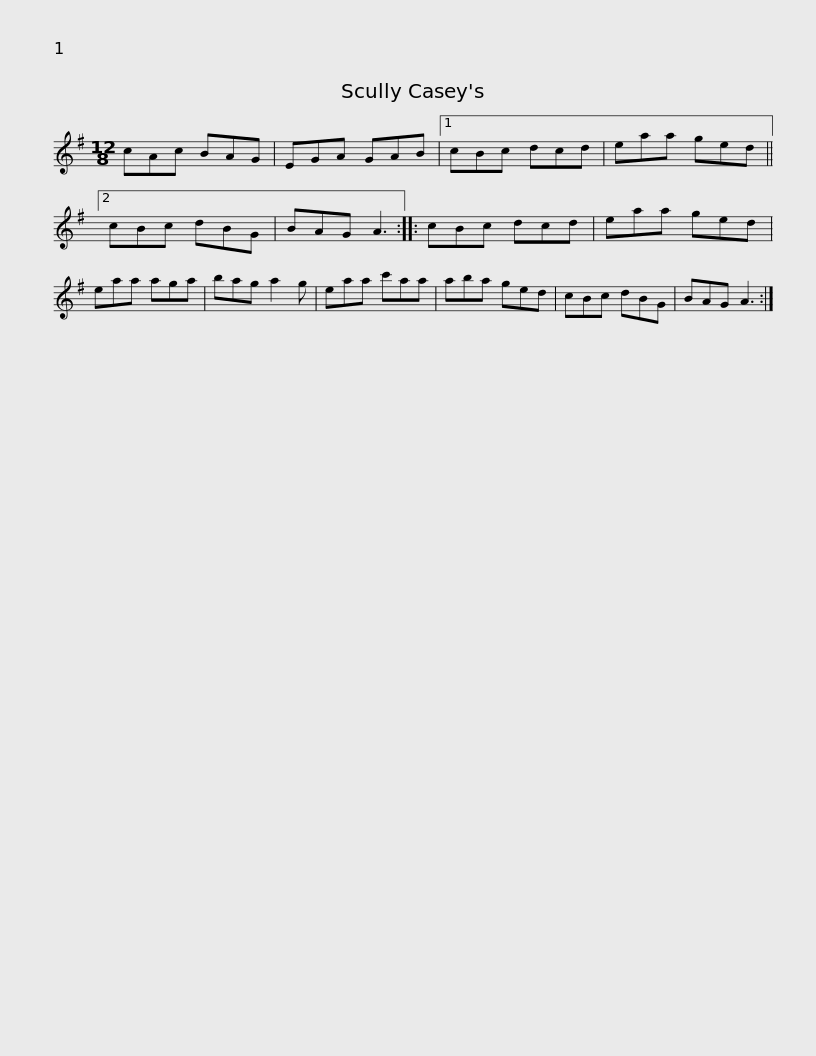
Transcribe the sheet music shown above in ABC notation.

X:1
L:1/8
M:12/8
I:linebreak $
K:G
V:1 treble
V:1
 cAc BAG | EGA GAB |1 cBc dcd | eaa ged ||2 cBc dBG | %5
 BAG A3 :: cBc dcd |$ eaa ged | eaa aga | bag a2 g | %10
 eaa c'aa | aba ged | cBc dBG | BAG A3 :| %14
